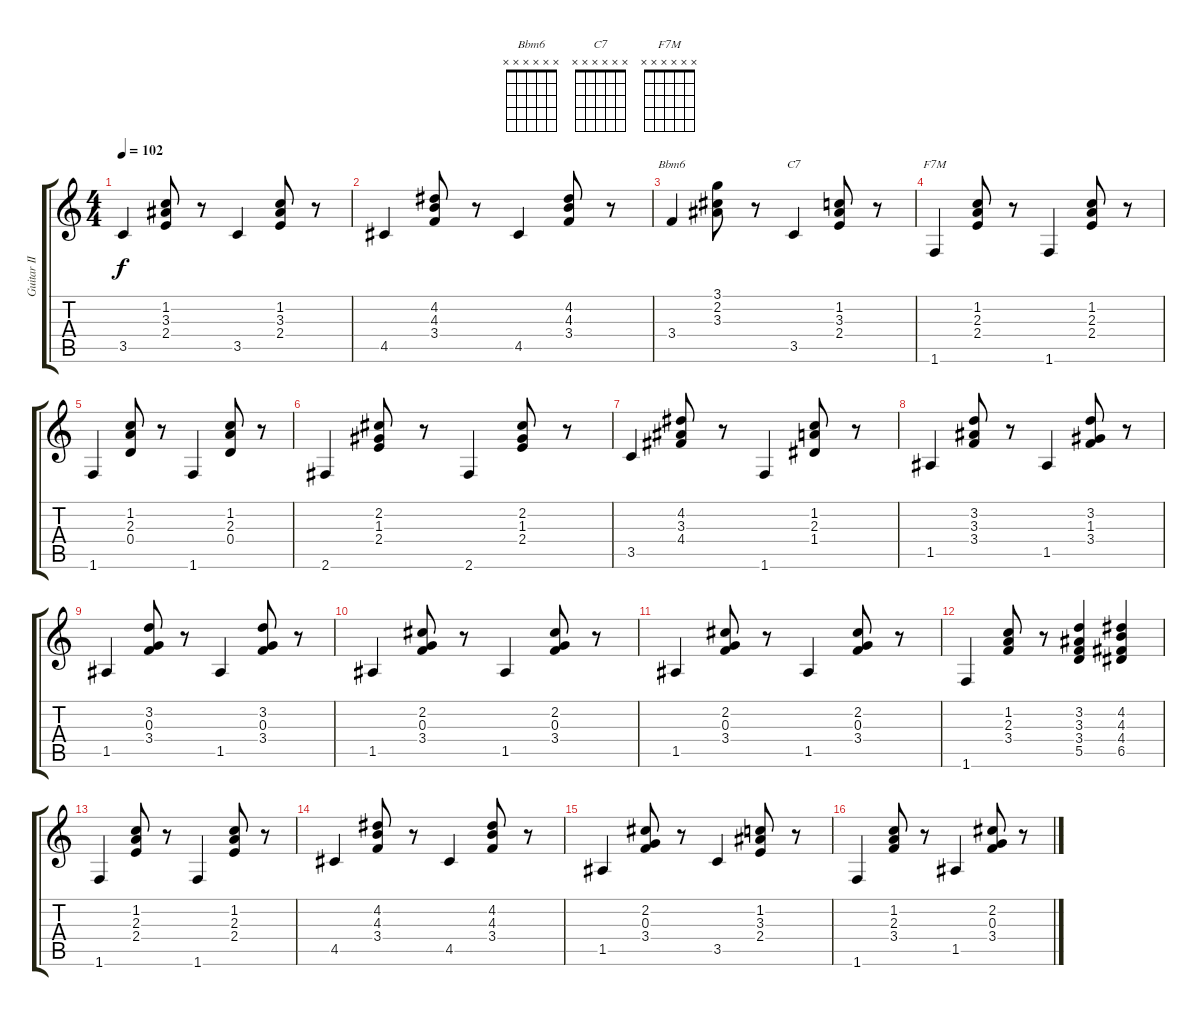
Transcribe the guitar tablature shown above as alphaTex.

\track ("Guitar II" "Guitar II") {instrument acousticguitarsteel}
\staff {score tabs}
\tuning (E4 B3 G3 D3 A2 E2) {hide}
\chord ("Bbm6" x x x x x x) {firstfret 0}
\chord ("C7" x x x x x x) {firstfret 0}
\chord ("F7M" x x x x x x) {firstfret 0}
\ts (4 4)
\tempo 102
\clef g2
\ks c
3.5.4{dy f} (1.2 3.3 2.4).8 r.8 3.5.4 (1.2 3.3 2.4).8 r.8 |
4.5.4 (4.2 4.3 3.4).8 r.8 4.5.4 (4.2 4.3 3.4).8 r.8 |
3.4.4{ch "Bbm6"} (3.1 2.2 3.3).8 r.8 3.5.4{ch "C7"} (1.2 3.3 2.4).8 r.8 |
1.6.4{ch "F7M"} (1.2 2.3 2.4).8 r.8 1.6.4 (1.2 2.3 2.4).8 r.8 |
1.6.4 (1.2 2.3 0.4).8 r.8 1.6.4 (1.2 2.3 0.4).8 r.8 |
2.6.4 (2.2 1.3 2.4).8 r.8 2.6.4 (2.2 1.3 2.4).8 r.8 |
3.5.4 (4.2 3.3 4.4).8 r.8 1.6.4 (1.2 2.3 1.4).8 r.8 |
1.5.4 (3.2 3.3 3.4).8 r.8 1.5.4 (3.2 1.3 3.4).8 r.8 |
1.5.4 (3.2 0.3 3.4).8 r.8 1.5.4 (3.2 0.3 3.4).8 r.8 |
1.5.4 (2.2 0.3 3.4).8 r.8 1.5.4 (2.2 0.3 3.4).8 r.8 |
1.5.4 (2.2 0.3 3.4).8 r.8 1.5.4 (2.2 0.3 3.4).8 r.8 |
1.6.4 (1.2 2.3 3.4).8 r.8 (3.2 3.3 3.4 5.5).4 (4.2 4.3 4.4 6.5).4 |
1.6.4 (1.2 2.3 2.4).8 r.8 1.6.4 (1.2 2.3 2.4).8 r.8 |
4.5.4 (4.2 4.3 3.4).8 r.8 4.5.4 (4.2 4.3 3.4).8 r.8 |
1.5.4 (2.2 0.3 3.4).8 r.8 3.5.4 (1.2 3.3 2.4).8 r.8 |
1.6.4 (1.2 2.3 3.4).8 r.8 1.5.4 (2.2 0.3 3.4).8 r.8
